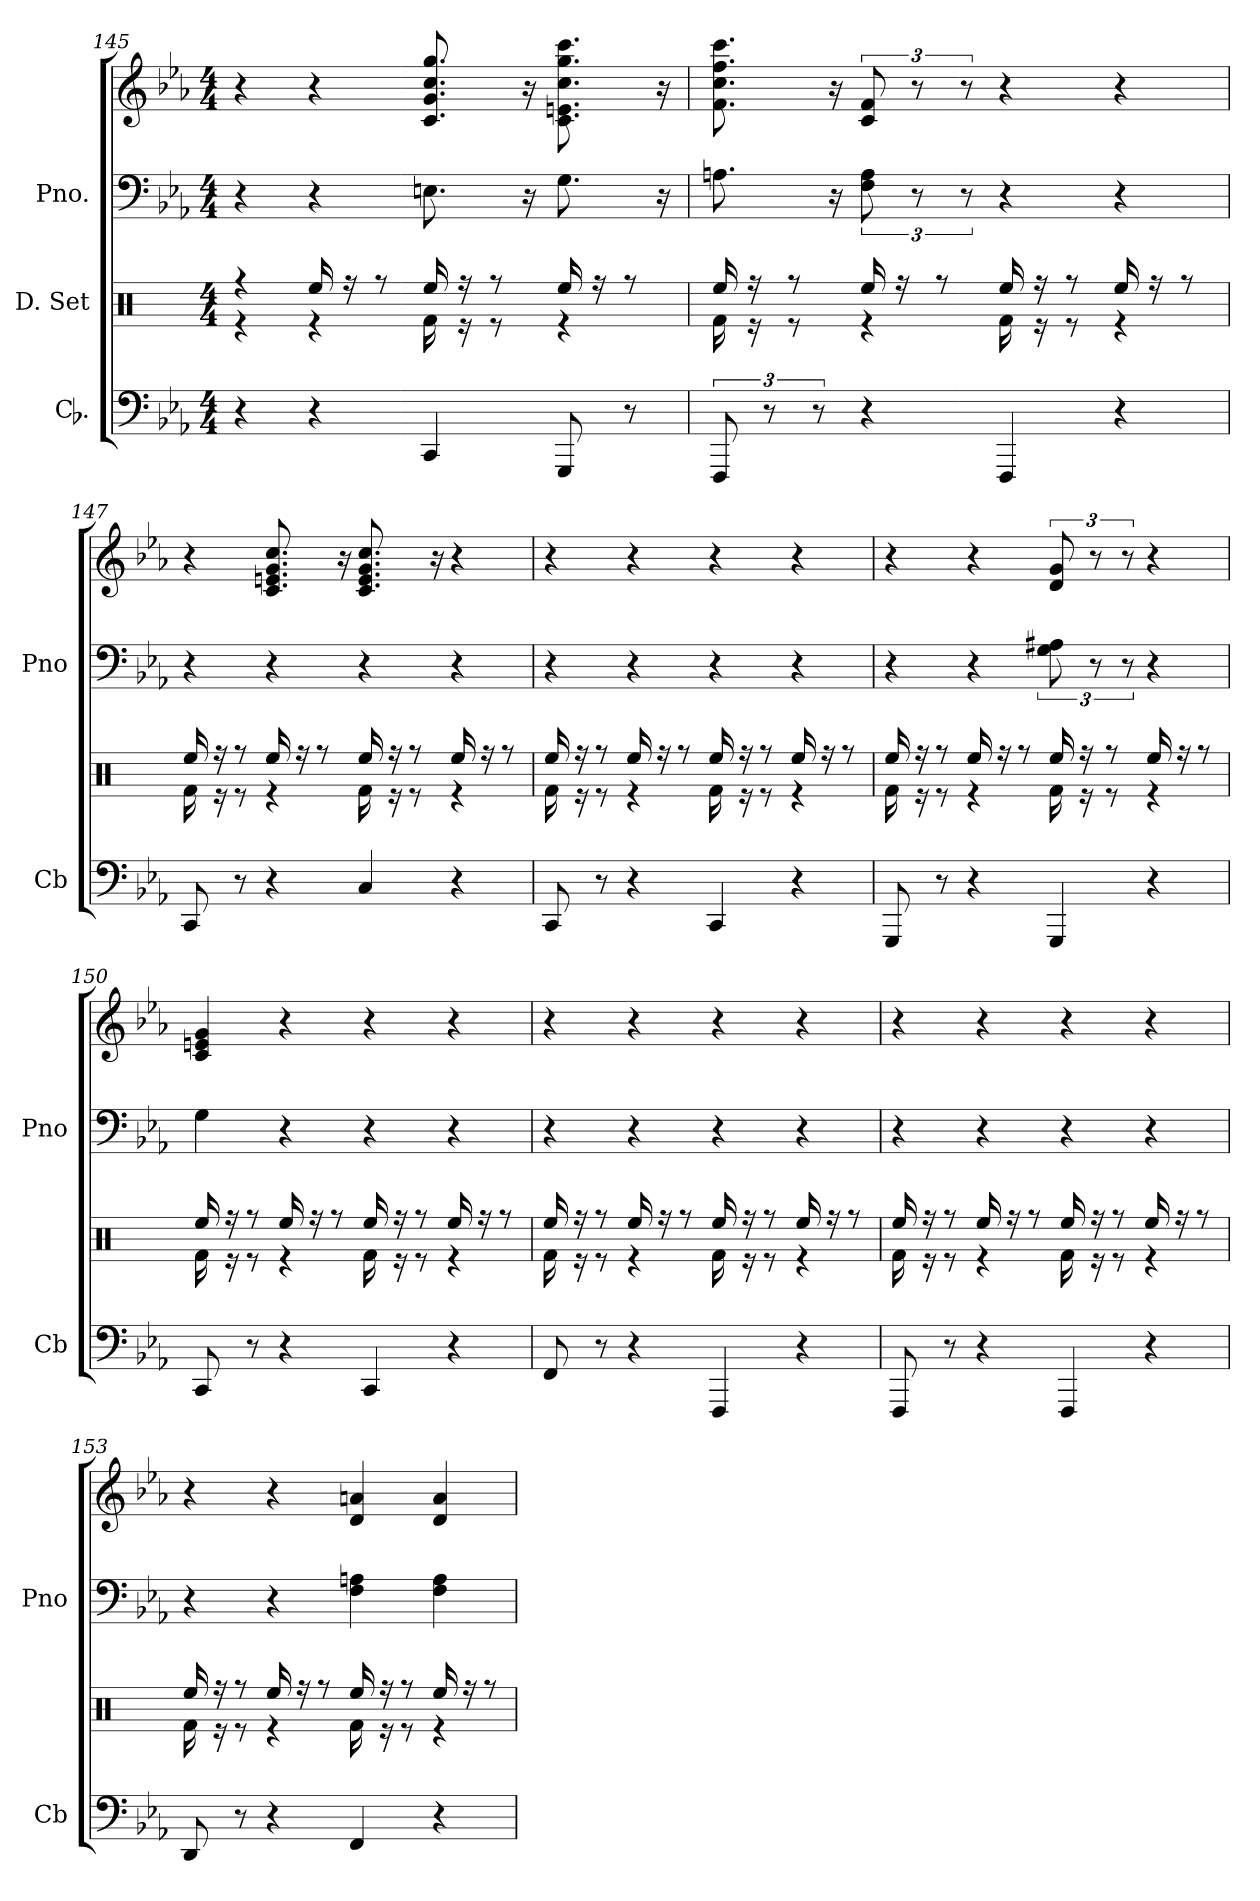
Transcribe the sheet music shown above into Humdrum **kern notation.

**kern	**kern	**kern	**kern
*part3	*part2	*part1	*part1
*staff4	*staff3	*staff2	*staff1
*I"Cb.	*I"D. Set	*I"Pno.	*
*I'Cb	*	*I'Pno	*
*clefF4	*clefX	*clefF4	*clefG2
*k[b-e-a-]	*k[]	*k[b-e-a-]	*k[b-e-a-]
*M4/4	*M4/4	*M4/4	*M4/4
=145	=145	=145	=145
*	*^	*	*
4r	4re	4rff	4r	4r
4r	4re	16Ree/	4r	4r
.	.	16rff	.	.
.	.	8rff	.	.
4CC	16Rf\	16Ree/	8.En	8.c 8.g 8.cc 8.gg
.	16re	16rff	.	.
.	8re	8rff	.	.
.	.	.	16r	16r
8GGG	4re	16Ree/	8.G	8.c 8.en 8.cc 8.gg 8.ccc
.	.	16rff	.	.
8r	.	8rff	.	.
.	.	.	16r	16r
=146	=146	=146	=146	=146
12FFF	16Rf\	16Ree/	8.An	8.f 8.cc 8.ff 8.ccc
.	16re	16rff	.	.
12r	.	.	.	.
.	8re	8rff	.	.
12r	.	.	.	.
.	.	.	16r	16r
4r	4re	16Ree/	12F 12A	12c 12f
.	.	16rff	.	.
.	.	.	12r	12r
.	.	8rff	.	.
.	.	.	12r	12r
4FFF	16Rf\	16Ree/	4r	4r
.	16re	16rff	.	.
.	8re	8rff	.	.
4r	4re	16Ree/	4r	4r
.	.	16rff	.	.
.	.	8rff	.	.
=147	=147	=147	=147	=147
8CC	16Rf\	16Ree/	4r	4r
.	16re	16rff	.	.
8r	8re	8rff	.	.
4r	4re	16Ree/	4r	8.c 8.en 8.g 8.cc
.	.	16rff	.	.
.	.	8rff	.	.
.	.	.	.	16r
4C	16Rf\	16Ree/	4r	8.c 8.e 8.g 8.cc
.	16re	16rff	.	.
.	8re	8rff	.	.
.	.	.	.	16r
4r	4re	16Ree/	4r	4r
.	.	16rff	.	.
.	.	8rff	.	.
=148	=148	=148	=148	=148
8CC	16Rf\	16Ree/	4r	4r
.	16re	16rff	.	.
8r	8re	8rff	.	.
4r	4re	16Ree/	4r	4r
.	.	16rff	.	.
.	.	8rff	.	.
4CC	16Rf\	16Ree/	4r	4r
.	16re	16rff	.	.
.	8re	8rff	.	.
4r	4re	16Ree/	4r	4r
.	.	16rff	.	.
.	.	8rff	.	.
=149	=149	=149	=149	=149
8GGG	16Rf\	16Ree/	4r	4r
.	16re	16rff	.	.
8r	8re	8rff	.	.
4r	4re	16Ree/	4r	4r
.	.	16rff	.	.
.	.	8rff	.	.
4GGG	16Rf\	16Ree/	12G 12A#X	12d 12g
.	16re	16rff	.	.
.	.	.	12r	12r
.	8re	8rff	.	.
.	.	.	12r	12r
4r	4re	16Ree/	4r	4r
.	.	16rff	.	.
.	.	8rff	.	.
=150	=150	=150	=150	=150
8CC	16Rf\	16Ree/	4G	4c 4en 4g
.	16re	16rff	.	.
8r	8re	8rff	.	.
4r	4re	16Ree/	4r	4r
.	.	16rff	.	.
.	.	8rff	.	.
4CC	16Rf\	16Ree/	4r	4r
.	16re	16rff	.	.
.	8re	8rff	.	.
4r	4re	16Ree/	4r	4r
.	.	16rff	.	.
.	.	8rff	.	.
=151	=151	=151	=151	=151
8FF	16Rf\	16Ree/	4r	4r
.	16re	16rff	.	.
8r	8re	8rff	.	.
4r	4re	16Ree/	4r	4r
.	.	16rff	.	.
.	.	8rff	.	.
4FFF	16Rf\	16Ree/	4r	4r
.	16re	16rff	.	.
.	8re	8rff	.	.
4r	4re	16Ree/	4r	4r
.	.	16rff	.	.
.	.	8rff	.	.
=152	=152	=152	=152	=152
8FFF	16Rf\	16Ree/	4r	4r
.	16re	16rff	.	.
8r	8re	8rff	.	.
4r	4re	16Ree/	4r	4r
.	.	16rff	.	.
.	.	8rff	.	.
4FFF	16Rf\	16Ree/	4r	4r
.	16re	16rff	.	.
.	8re	8rff	.	.
4r	4re	16Ree/	4r	4r
.	.	16rff	.	.
.	.	8rff	.	.
=153	=153	=153	=153	=153
8DD	16Rf\	16Ree/	4r	4r
.	16re	16rff	.	.
8r	8re	8rff	.	.
4r	4re	16Ree/	4r	4r
.	.	16rff	.	.
.	.	8rff	.	.
4FF	16Rf\	16Ree/	4F 4An	4d 4an
.	16re	16rff	.	.
.	8re	8rff	.	.
4r	4re	16Ree/	4F 4A	4d 4a
.	.	16rff	.	.
.	.	8rff	.	.
*	*v	*v	*	*
=	=	=	=
*-	*-	*-	*-
